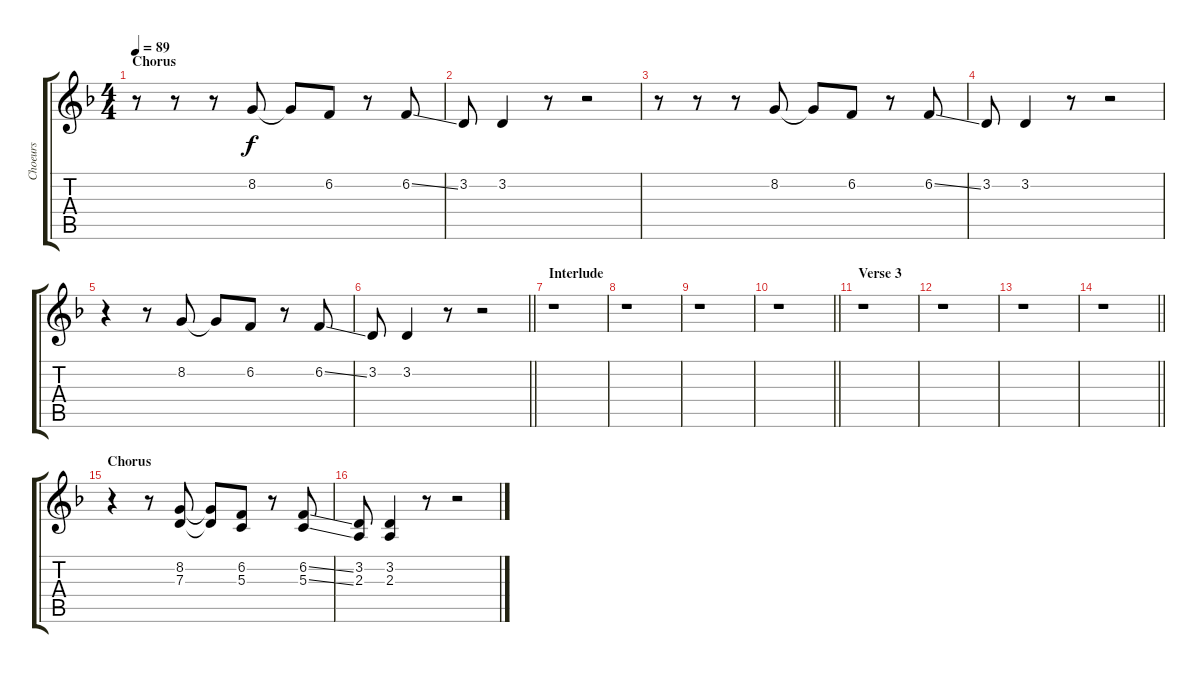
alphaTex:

\track ("Choeurs" "Choeurs") {instrument lead6voice}
\staff {score tabs}
\tuning (E4 B3 G3 D3 A2 E2) {hide}
\ts (4 4)
\section ("" "Chorus")
\tempo 89
\clef g2
\ks f
r.8{dy f} r.8 r.8 8.2.8 8.2{t}.8 6.2.8 r.8 6.2{ss}.8 |
3.2.8 3.2.4 r.8 r.2 |
r.8 r.8 r.8 8.2.8 8.2{t}.8 6.2.8 r.8 6.2{ss}.8 |
3.2.8 3.2.4 r.8 r.2 |
r.4 r.8 8.2.8 8.2{t}.8 6.2.8 r.8 6.2{ss}.8 |
\barLineRight lightlight
3.2.8 3.2.4 r.8 r.2 |
\section ("" "Interlude")
r.1 |
r.1 |
r.1 |
\barLineRight lightlight
r.1 |
\section ("" "Verse 3")
r.1 |
r.1 |
r.1 |
\barLineRight lightlight
r.1 |
\section ("" "Chorus")
r.4 r.8 (8.2 7.3).8 (8.2{t} 7.3{t}).8 (6.2 5.3).8 r.8 (6.2{ss} 5.3{ss}).8 |
(3.2 2.3).8 (3.2 2.3).4 r.8 r.2
